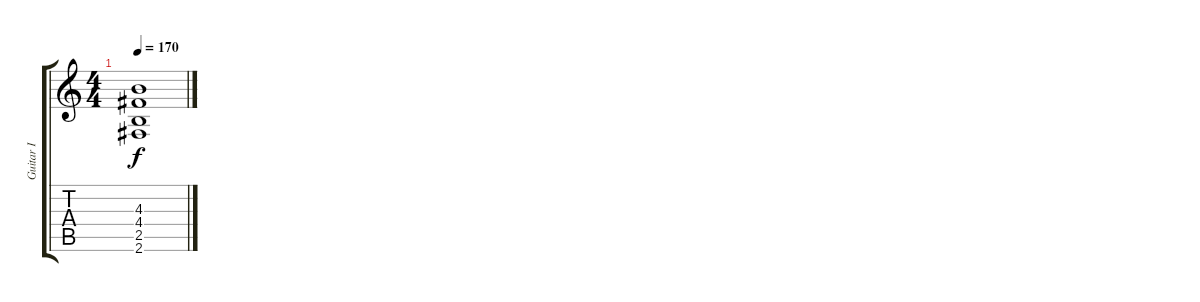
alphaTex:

\track ("Guitar I" "Guitar I") {instrument distortionguitar}
\staff {score tabs}
\tuning (E4 B3 G3 D3 A2 E2) {hide}
\ts (4 4)
\tempo 170
\clef g2
\ks c
(4.3{t} 4.4{t} 2.5{t} 2.6{t}).1{dy f}
